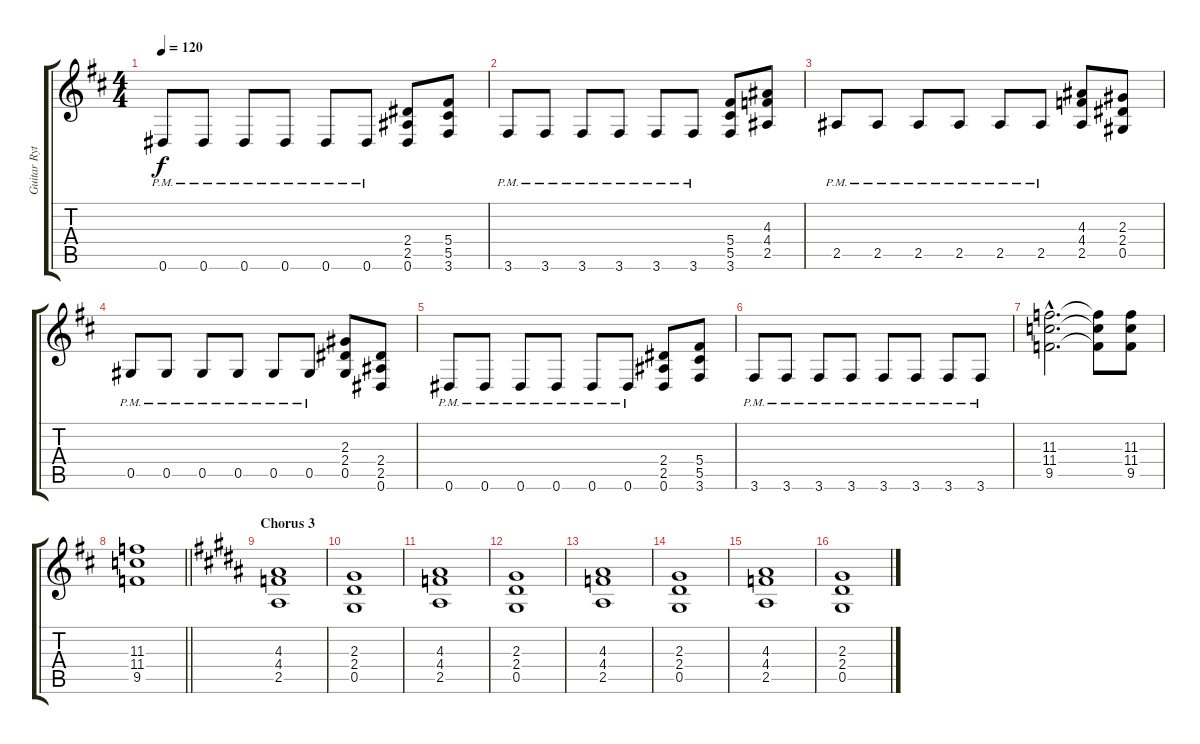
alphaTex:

\track ("Guitar Rythm 2" "Guitar Ryt") {instrument overdrivenguitar}
\staff {score tabs}
\tuning (Eb4 Bb3 Gb3 Db3 Ab2 Eb2) {hide}
\ts (4 4)
\tempo 120
\clef g2
\ks d
0.6{pm}.8{dy f} 0.6{pm}.8 0.6{pm}.8 0.6{pm}.8 0.6{pm}.8 0.6{pm}.8 (2.4 2.5 0.6).8 (5.4 5.5 3.6).8 |
3.6{pm}.8 3.6{pm}.8 3.6{pm}.8 3.6{pm}.8 3.6{pm}.8 3.6{pm}.8 (5.4 5.5 3.6).8 (4.3 4.4 2.5).8 |
2.5{pm}.8 2.5{pm}.8 2.5{pm}.8 2.5{pm}.8 2.5{pm}.8 2.5{pm}.8 (4.3 4.4 2.5).8 (2.3 2.4 0.5).8 |
0.5{pm}.8 0.5{pm}.8 0.5{pm}.8 0.5{pm}.8 0.5{pm}.8 0.5{pm}.8 (2.3 2.4 0.5).8 (2.4 2.5 0.6).8 |
0.6{pm}.8 0.6{pm}.8 0.6{pm}.8 0.6{pm}.8 0.6{pm}.8 0.6{pm}.8 (2.4 2.5 0.6).8 (5.4 5.5 3.6).8 |
3.6{pm}.8 3.6{pm}.8 3.6{pm}.8 3.6{pm}.8 3.6{pm}.8 3.6{pm}.8 3.6{pm}.8 3.6{pm}.8 |
(11.3{hac} 11.4{hac} 9.5{hac}).2{d} (11.3{t} 11.4{t} 9.5{t}).8 (11.3 11.4 9.5).8 |
\barLineRight lightlight
(11.3 11.4 9.5).1 |
\section ("" "Chorus 3")
\ks b
(4.3 4.4 2.5).1 |
(2.3 2.4 0.5).1 |
(4.3 4.4 2.5).1 |
(2.3 2.4 0.5).1 |
(4.3 4.4 2.5).1 |
(2.3 2.4 0.5).1 |
(4.3 4.4 2.5).1 |
(2.3 2.4 0.5).1
